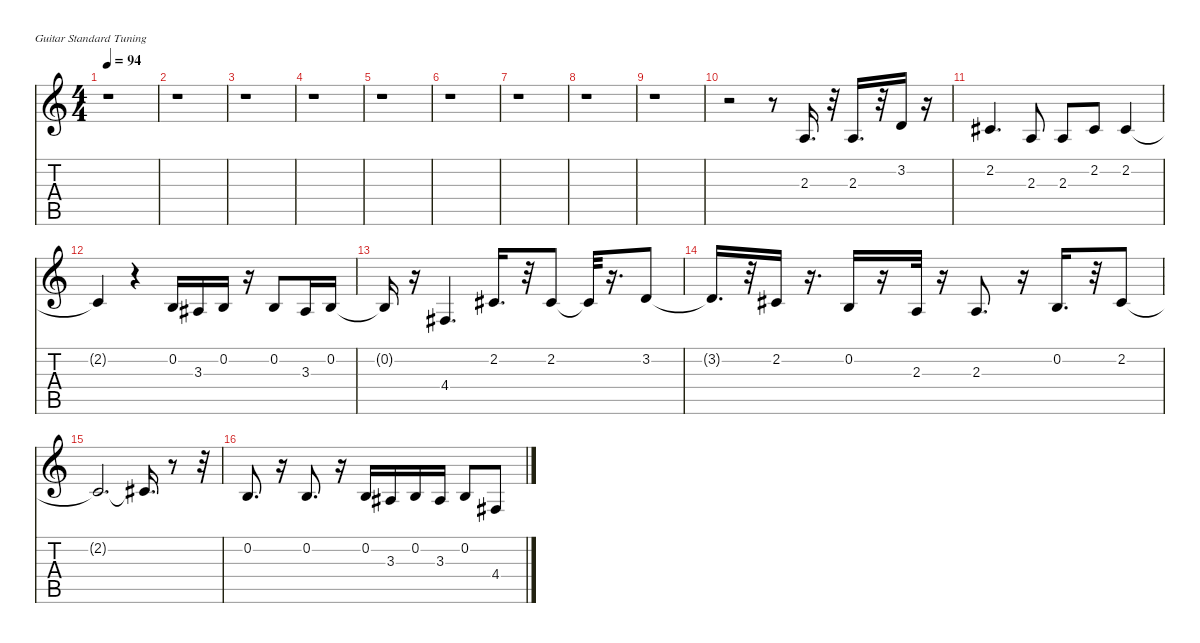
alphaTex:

\defaultSystemsLayout 4
\hideDynamics
\bracketExtendMode nobrackets
\singleTrackTrackNamePolicy hidden
\multiTrackTrackNamePolicy hidden
\otherSystemsTrackNameOrientation horizontal
\track ("vocal" "led.synth.") {instrument lead2sawtooth}
\staff {score tabs}
\tuning (E4 B3 G3 D3 A2 E2)
\ts (4 4)
\tempo 94
\clef g2
\ks c
r.1{dy ff} |
r.1 |
r.1 |
r.1 |
r.1 |
r.1 |
r.1 |
r.1 |
r.1 |
r.2 r.8 2.3.16{d dy f} r.32 2.3.16{d dy mf} r.32 3.2.16 r.16 |
2.2{acc #}.4{d dy f} 2.3.8{dy mf} 2.3.8 2.2{acc #}.8{dy f} 2.2{acc #}.4 |
2.2{t acc #}.4 r.4 0.2.16{dy mf} 3.3{acc #}.16 0.2.16 r.16 0.2.8 3.3{acc #}.16 0.2.16 |
0.2{t}.16{dy f} r.16 4.4{acc #}.4{d} 2.2{acc #}.16{d dy mf} r.32 2.2{acc #}.8{dy f} 2.2{t acc #}.32 r.16{d} 3.2.8{dy mf} |
3.2{t}.16{d dy f} r.32 2.2{acc #}.16{dy mf} r.16{d} 0.2.16 r.16 2.3.32 r.16 2.3.8{d} r.16 0.2.16{d dy mp} r.32 2.2{acc #}.8{dy ff} |
2.2{t acc #}.2{d dy f} 2.2{t acc #}.16{d} r.8 r.32 |
0.2.8{d} r.16 0.2.8{d} r.16 0.2.16{dy mp} 3.3{acc #}.16{dy mf} 0.2.16{dy mp} 3.3{acc #}.16{dy mf} 0.2.8 4.4{acc #}.8{dy f}
